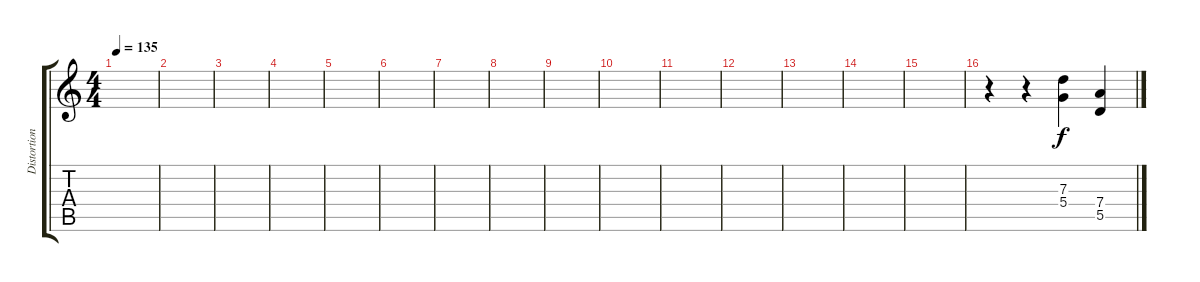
\track ("Distortion" "Distortion") {instrument overdrivenguitar}
\staff {score tabs}
\tuning (E4 B3 G3 D3 A2 E2) {hide}
\ts (4 4)
\tempo 135
\clef g2
\ks c
|
|
|
|
|
|
|
|
|
|
|
|
|
|
|
r.4 r.4 (7.3 5.4).4 (7.4 5.5).4
